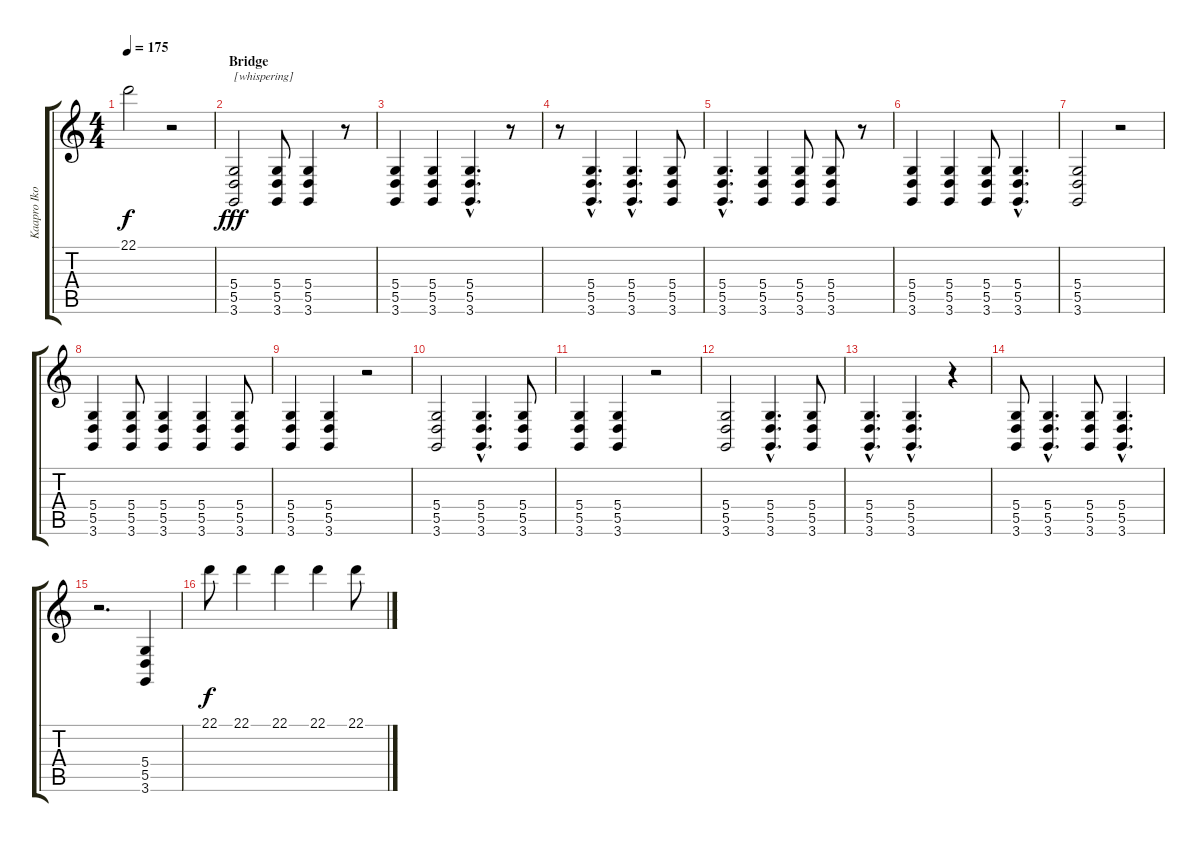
\track ("Kaapro Ikonen-Vocals" "Kaapro Iko") {instrument lead7fifths}
\staff {score tabs}
\tuning (E4 B3 G3 D3 A2 E2) {hide}
\ts (4 4)
\tempo 175
\clef g2
\ks c
22.1.2{dy f} r.2 |
\section ("" "Bridge")
(5.4 5.5 3.6).2{txt "[whispering]" dy fff} (5.4 5.5 3.6).8 (5.4 5.5 3.6).4 r.8 |
(5.4 5.5 3.6).4 (5.4 5.5 3.6).4 (5.4{hac} 5.5{hac} 3.6{hac}).4{d} r.8 |
r.8 (5.4{hac} 5.5{hac} 3.6{hac}).4{d} (5.4{hac} 5.5{hac} 3.6{hac}).4{d} (5.4 5.5 3.6).8 |
(5.4{hac} 5.5{hac} 3.6{hac}).4{d} (5.4 5.5 3.6).4 (5.4 5.5 3.6).8 (5.4 5.5 3.6).8 r.8 |
(5.4 5.5 3.6).4 (5.4 5.5 3.6).4 (5.4 5.5 3.6).8 (5.4{hac} 5.5{hac} 3.6{hac}).4{d} |
(5.4 5.5 3.6).2 r.2 |
(5.4 5.5 3.6).4 (5.4 5.5 3.6).8 (5.4 5.5 3.6).4 (5.4 5.5 3.6).4 (5.4 5.5 3.6).8 |
(5.4 5.5 3.6).4 (5.4 5.5 3.6).4 r.2 |
(5.4 5.5 3.6).2 (5.4{hac} 5.5{hac} 3.6{hac}).4{d} (5.4 5.5 3.6).8 |
(5.4 5.5 3.6).4 (5.4 5.5 3.6).4 r.2 |
(5.4 5.5 3.6).2 (5.4{hac} 5.5{hac} 3.6{hac}).4{d} (5.4 5.5 3.6).8 |
(5.4{hac} 5.5{hac} 3.6{hac}).4{d} (5.4{hac} 5.5{hac} 3.6{hac}).4{d} r.4 |
(5.4 5.5 3.6).8 (5.4{hac} 5.5{hac} 3.6{hac}).4{d} (5.4 5.5 3.6).8 (5.4{hac} 5.5{hac} 3.6{hac}).4{d} |
r.2{d} (5.4 5.5 3.6).4 |
22.1.8{dy f} 22.1.4 22.1.4 22.1.4 22.1.8
